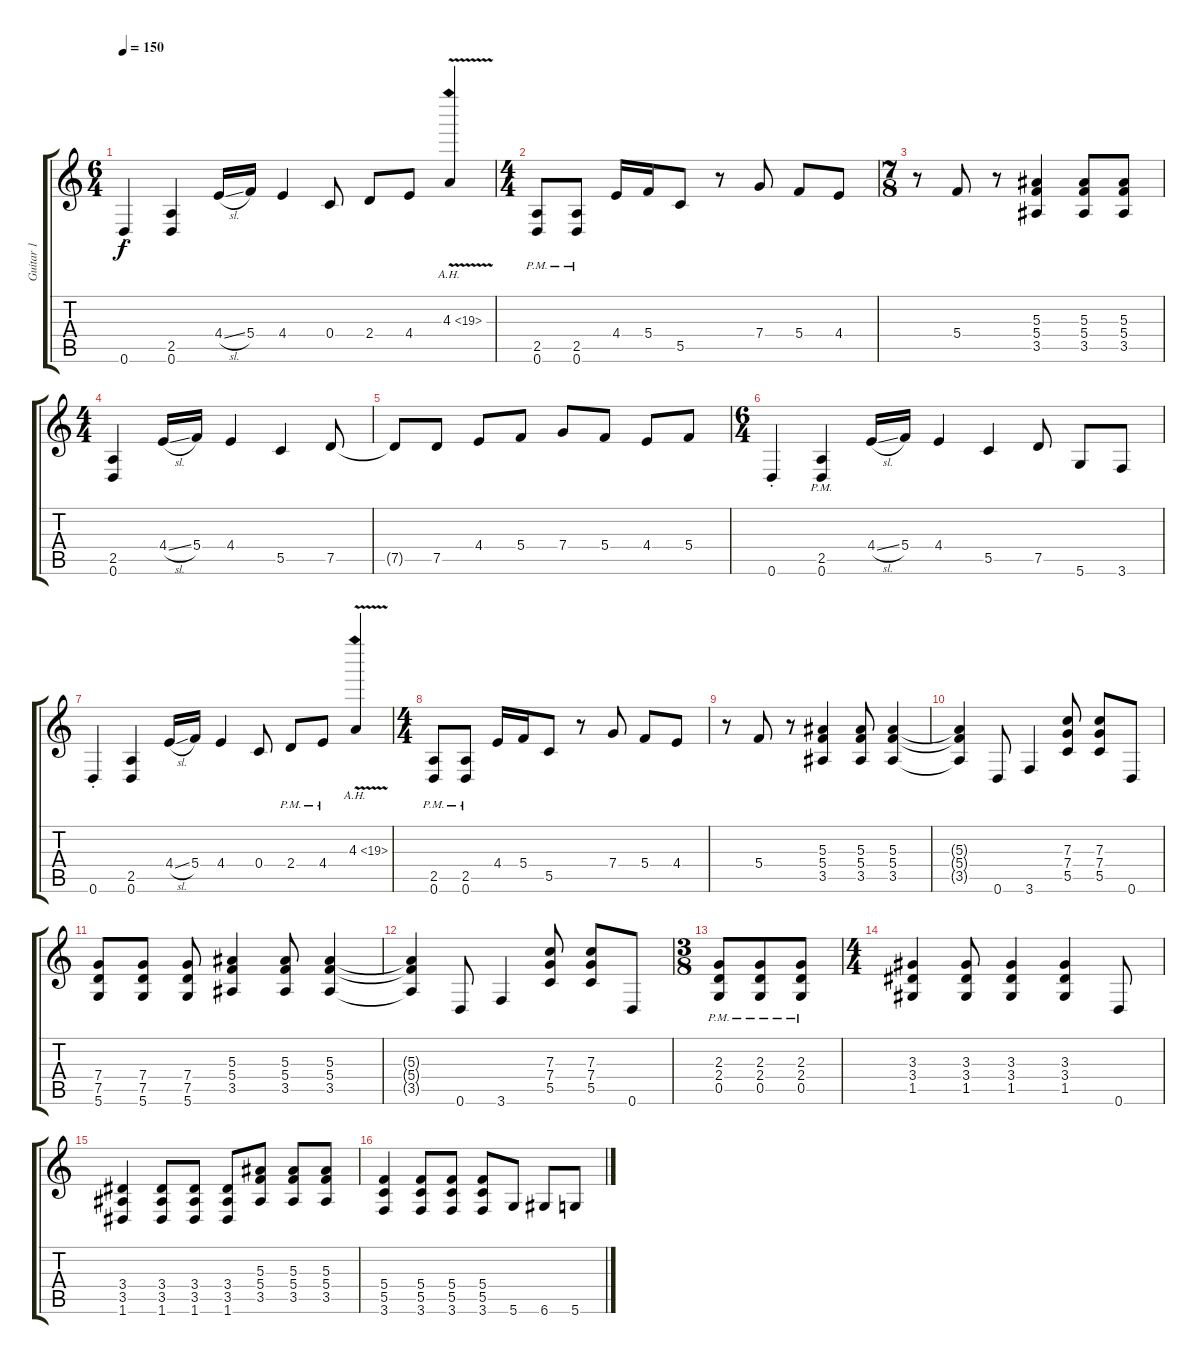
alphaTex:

\track ("Guitar 1" "Guitar 1") {instrument distortionguitar}
\staff {score tabs}
\tuning (D4 A3 F3 C3 G2 D2) {hide}
\ts (6 4)
\tempo 150
\clef g2
\ks c
0.6{st}.4{dy f} (2.5 0.6).4 4.4{sl}.16 5.4.16 4.4.4 0.4.8 2.4.8 4.4.8 4.3{ah 15 v}.4 |
\ts (4 4)
(2.5{pm} 0.6{pm}).8 (2.5{pm} 0.6{pm}).8 4.4.16 5.4.16 5.5.8 r.8 7.4.8 5.4.8 4.4.8 |
\ts (7 8)
r.8 5.4.8 r.8 (5.3 5.4 3.5).4 (5.3 5.4 3.5).8 (5.3 5.4 3.5).8 |
\ts (4 4)
(2.5 0.6).4 4.4{sl}.16 5.4.16 4.4.4 5.5.4 7.5.8 |
7.5{t}.8 7.5.8 4.4.8 5.4.8 7.4.8 5.4.8 4.4.8 5.4.8 |
\ts (6 4)
0.6{st}.4 (2.5{pm} 0.6{pm}).4 4.4{sl}.16 5.4.16 4.4.4 5.5.4 7.5.8 5.6.8 3.6.8 |
0.6{st}.4 (2.5 0.6).4 4.4{sl}.16 5.4.16 4.4.4 0.4.8 2.4{pm}.8 4.4{pm}.8 4.3{ah 15 v}.4 |
\ts (4 4)
(2.5{pm} 0.6{pm}).8 (2.5{pm} 0.6{pm}).8 4.4.16 5.4.16 5.5.8 r.8 7.4.8 5.4.8 4.4.8 |
r.8 5.4.8 r.8 (5.3 5.4 3.5).4 (5.3 5.4 3.5).8 (5.3 5.4 3.5).4 |
(5.3{t} 5.4{t} 3.5{t}).4 0.6.8 3.6.4 (7.3 7.4 5.5).8 (7.3 7.4 5.5).8 0.6.8 |
(7.4 7.5 5.6).8 (7.4 7.5 5.6).8 (7.4 7.5 5.6).8 (5.3 5.4 3.5).4 (5.3 5.4 3.5).8 (5.3 5.4 3.5).4 |
(5.3{t} 5.4{t} 3.5{t}).4 0.6.8 3.6.4 (7.3 7.4 5.5).8 (7.3 7.4 5.5).8 0.6.8 |
\ts (3 8)
(2.3{pm} 2.4{pm} 0.5{pm}).8 (2.3{pm} 2.4{pm} 0.5{pm}).8 (2.3{pm} 2.4{pm} 0.5{pm}).8 |
\ts (4 4)
(3.3 3.4 1.5).4 (3.3 3.4 1.5).8 (3.3 3.4 1.5).4 (3.3 3.4 1.5).4 0.6.8 |
(3.4 3.5 1.6).4 (3.4 3.5 1.6).8 (3.4 3.5 1.6).8 (3.4 3.5 1.6).8 (5.3 5.4 3.5).8 (5.3 5.4 3.5).8 (5.3 5.4 3.5).8 |
(5.4 5.5 3.6).4 (5.4 5.5 3.6).8 (5.4 5.5 3.6).8 (5.4 5.5 3.6).8 5.6.8 6.6.8 5.6.8
